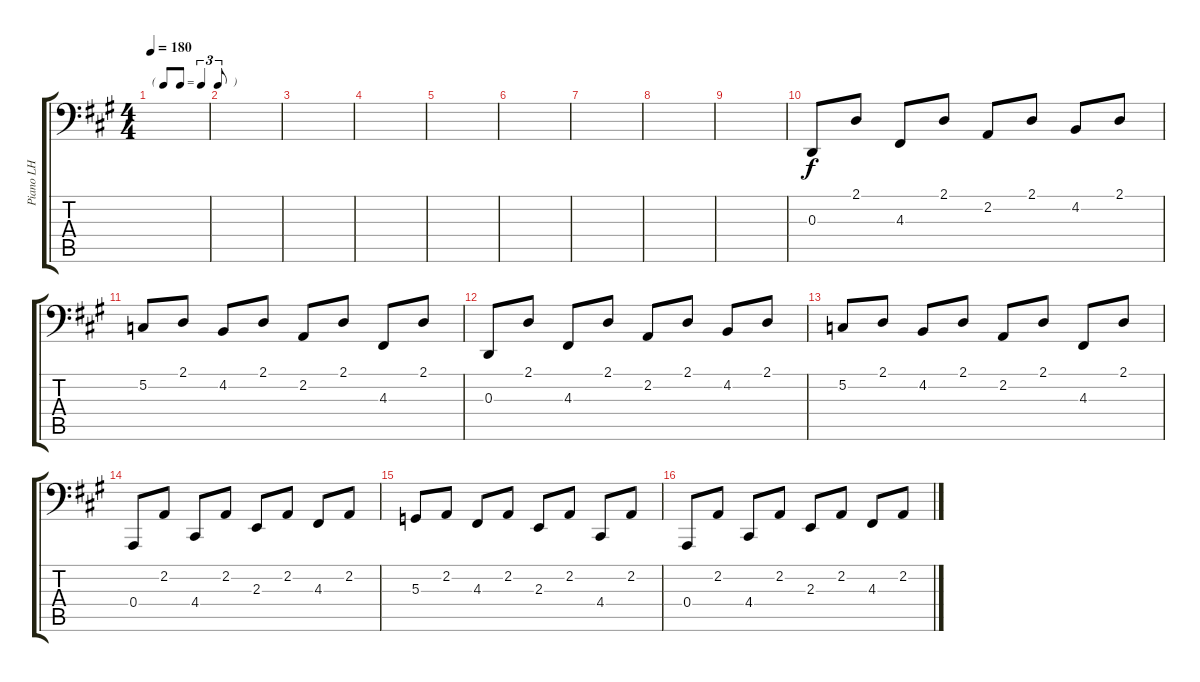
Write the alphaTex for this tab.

\track ("Piano LH" "Piano LH") {instrument brightacousticpiano}
\staff {score tabs}
\tuning (C3 G2 D2 A1 E1 B0) {hide}
\ts (4 4)
\tf triplet8th
\tempo 180
\clef f4
\ks a
|
|
|
|
|
|
|
|
|
0.3.8 2.1.8 4.3.8 2.1.8 2.2.8 2.1.8 4.2.8 2.1.8 |
5.2.8 2.1.8 4.2.8 2.1.8 2.2.8 2.1.8 4.3.8 2.1.8 |
0.3.8 2.1.8 4.3.8 2.1.8 2.2.8 2.1.8 4.2.8 2.1.8 |
5.2.8 2.1.8 4.2.8 2.1.8 2.2.8 2.1.8 4.3.8 2.1.8 |
0.4.8 2.2.8 4.4.8 2.2.8 2.3.8 2.2.8 4.3.8 2.2.8 |
5.3.8 2.2.8 4.3.8 2.2.8 2.3.8 2.2.8 4.4.8 2.2.8 |
0.4.8 2.2.8 4.4.8 2.2.8 2.3.8 2.2.8 4.3.8 2.2.8
